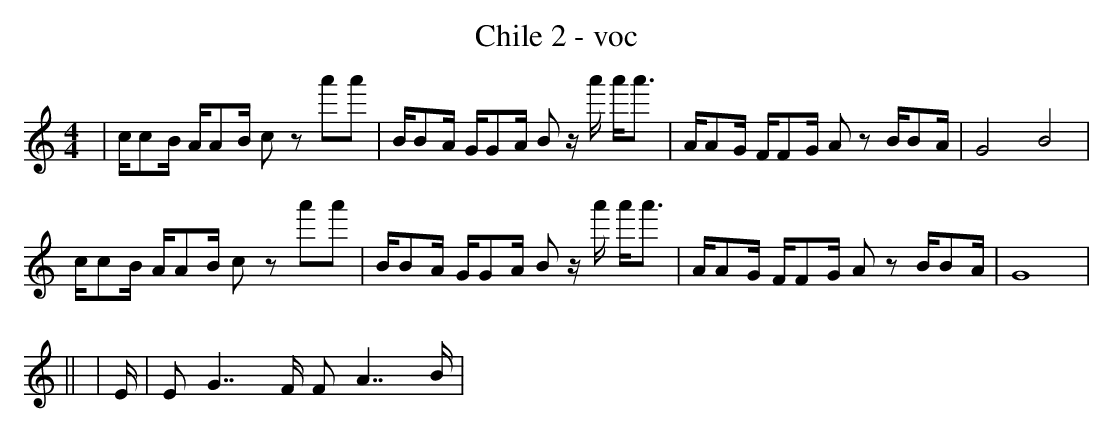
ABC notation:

X:1
T:Chile 2 - voc
M:4/4
L:1/8
K:em
| c/cB/ A/AB/ cz a'a' | B/BA/ G/GA/ Bz/ a'/ a'/a'3/ | A/AG/ F/FG/ Az B/BA/ | G4 B4 |
c/cB/ A/AB/ cz a'a' | B/BA/ G/GA/ Bz/ a'/ a'/a'3/  | A/AG/ F/FG/ Az B/BA/ | G8 |
||
|E/ |EG7/ F/ FA7/ B/ |
